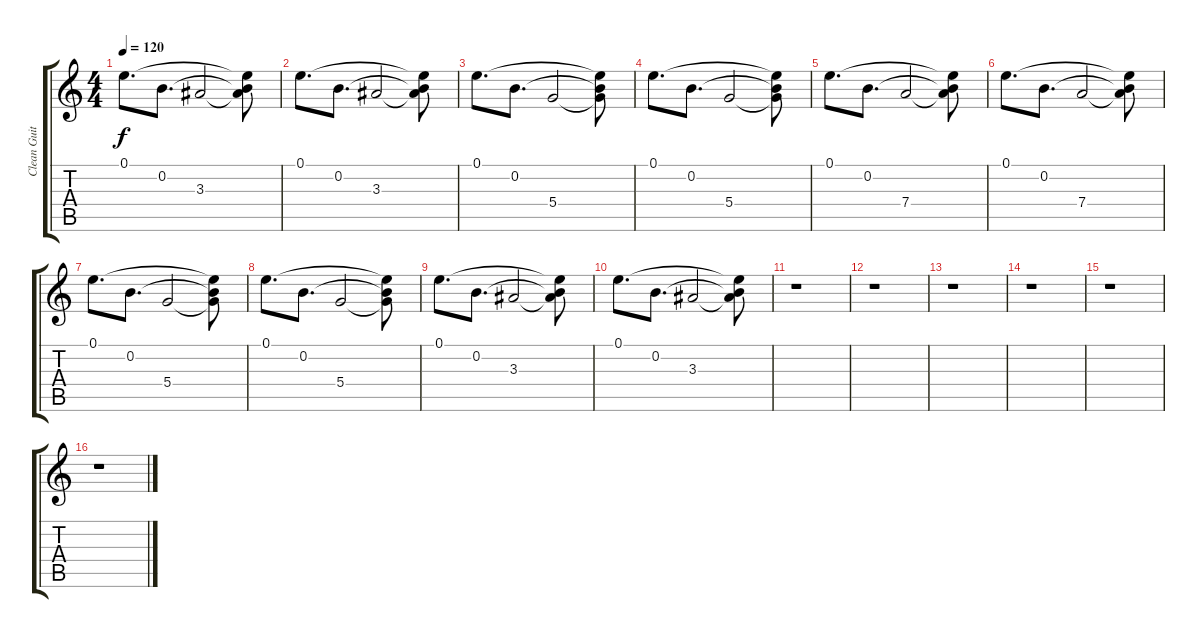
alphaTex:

\track ("Clean Guitar" "Clean Guit") {instrument electricguitarjazz}
\staff {score tabs}
\tuning (E4 B3 G3 D3 A2 E2) {hide}
\ts (4 4)
\tempo 120
\clef g2
\ks c
0.1.8{d dy f} 0.2.8{d} 3.3.2 (0.1{t} 0.2{t} 3.3{t}).8 |
0.1.8{d} 0.2.8{d} 3.3.2 (0.1{t} 0.2{t} 3.3{t}).8 |
0.1.8{d} 0.2.8{d} 5.4.2 (0.1{t} 0.2{t} 5.4{t}).8 |
0.1.8{d} 0.2.8{d} 5.4.2 (0.1{t} 0.2{t} 5.4{t}).8 |
0.1.8{d} 0.2.8{d} 7.4.2 (0.1{t} 0.2{t} 7.4{t}).8 |
0.1.8{d} 0.2.8{d} 7.4.2 (0.1{t} 0.2{t} 7.4{t}).8 |
0.1.8{d} 0.2.8{d} 5.4.2 (0.1{t} 0.2{t} 5.4{t}).8 |
0.1.8{d} 0.2.8{d} 5.4.2 (0.1{t} 0.2{t} 5.4{t}).8 |
0.1.8{d} 0.2.8{d} 3.3.2 (0.1{t} 0.2{t} 3.3{t}).8 |
0.1.8{d} 0.2.8{d} 3.3.2 (0.1{t} 0.2{t} 3.3{t}).8 |
r.1 |
r.1 |
r.1 |
r.1 |
r.1 |
r.1
